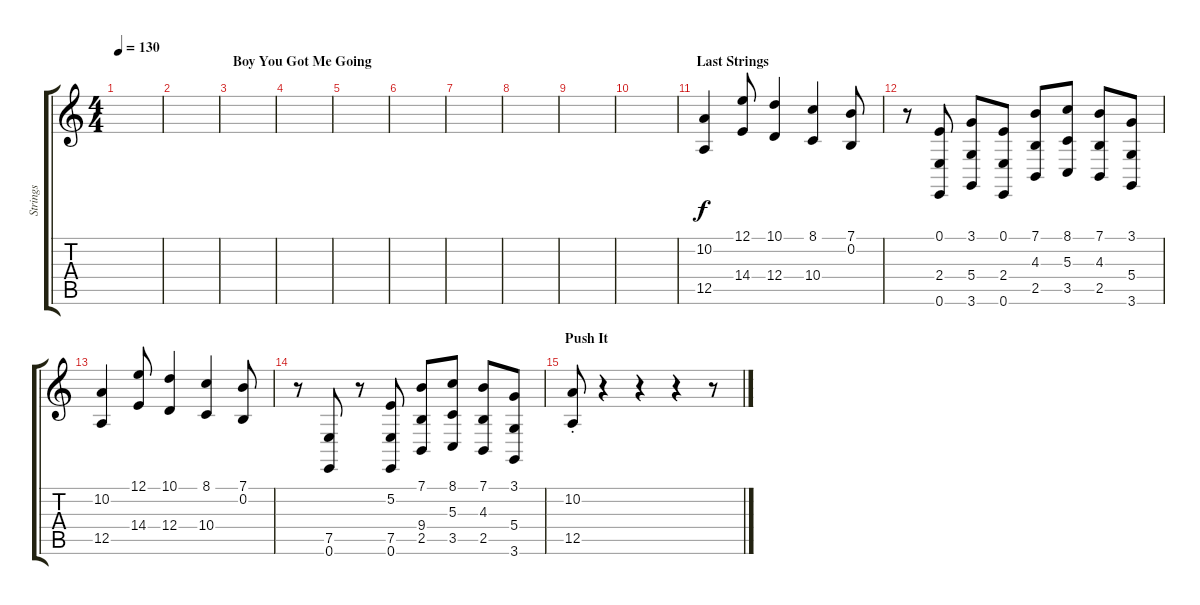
\track ("Strings" "Strings") {instrument stringensemble1}
\staff {score tabs}
\tuning (E4 B3 G3 D3 A2 E2) {hide}
\ts (4 4)
\tempo 130
\clef g2
\ks c
|
|
\section ("" "Boy You Got Me Going")
|
|
|
|
|
|
|
|
\section ("" "Last Strings")
(10.2 12.5).4 (12.1 14.4).8 (10.1 12.4).4 (8.1 10.4).4 (7.1 0.2).8 |
r.8 (0.1 2.4 0.6).8 (3.1 5.4 3.6).8 (0.1 2.4 0.6).8 (7.1 4.3 2.5).8 (8.1 5.3 3.5).8 (7.1 4.3 2.5).8 (3.1 5.4 3.6).8 |
(10.2 12.5).4 (12.1 14.4).8 (10.1 12.4).4 (8.1 10.4).4 (7.1 0.2).8 |
r.8 (7.5 0.6).8 r.8 (5.2 7.5 0.6).8 (7.1 9.4 2.5).8 (8.1 5.3 3.5).8 (7.1 4.3 2.5).8 (3.1 5.4 3.6).8 |
\section ("" "Push It")
(10.2{st} 12.5{st}).8 r.4 r.4 r.4 r.8
